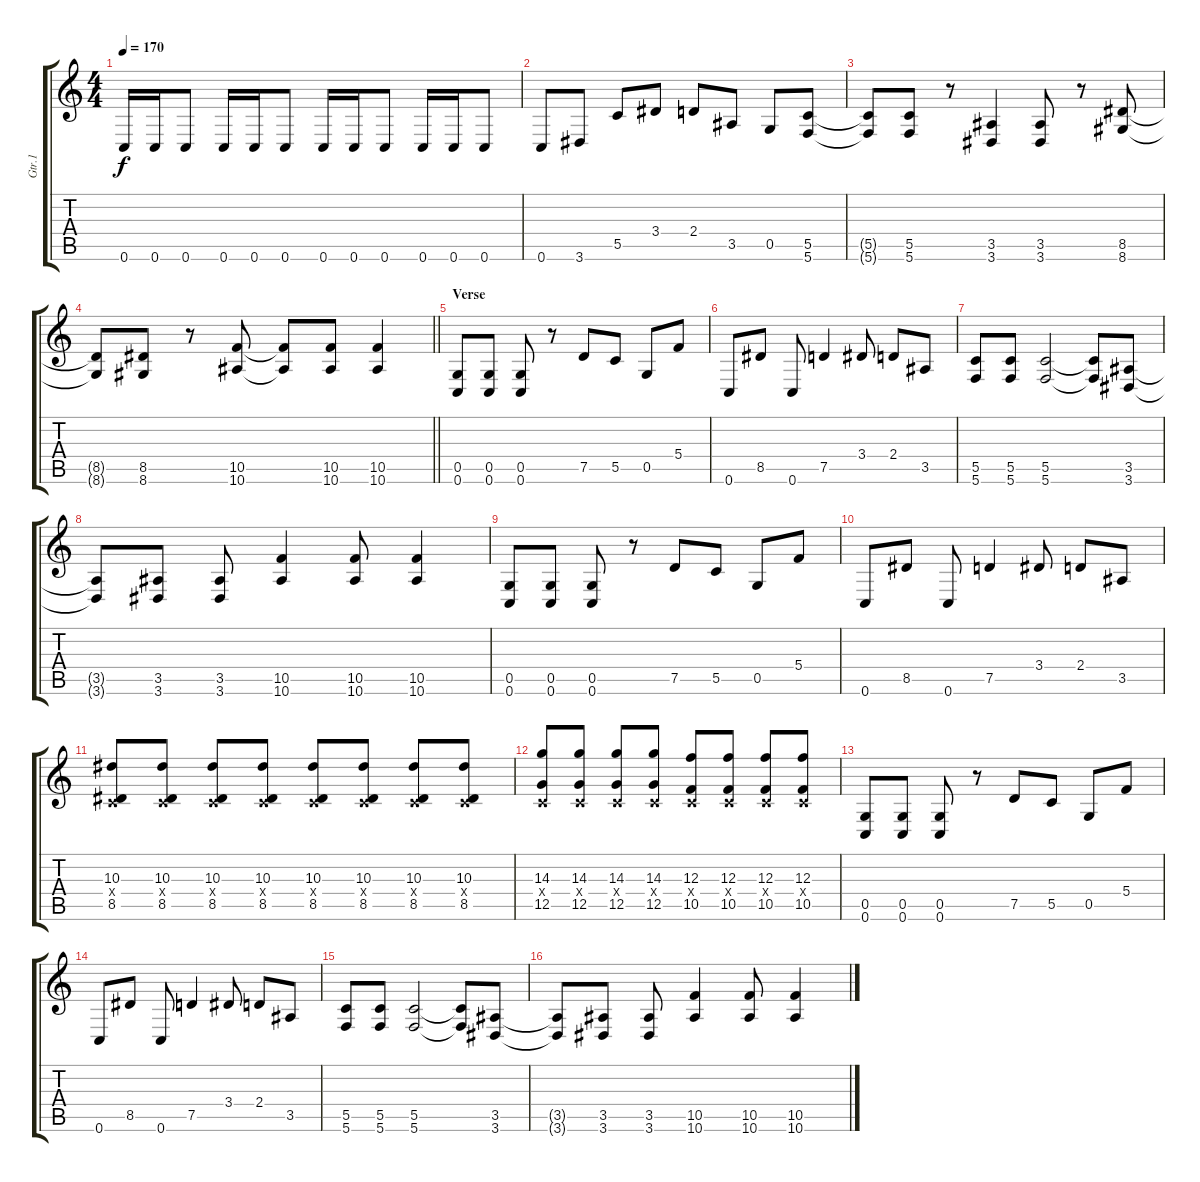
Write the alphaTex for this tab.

\track ("Gtr.1" "Gtr.1") {instrument distortionguitar}
\staff {score tabs}
\tuning (D4 A3 F3 C3 G2 C2) {hide}
\ts (4 4)
\tempo 170
\clef g2
\ks c
0.6.16{dy f} 0.6.16 0.6.8 0.6.16 0.6.16 0.6.8 0.6.16 0.6.16 0.6.8 0.6.16 0.6.16 0.6.8 |
0.6.8 3.6.8 5.5.8 3.4.8 2.4.8 3.5.8 0.5.8 (5.5 5.6).8 |
(5.5{t} 5.6{t}).8 (5.5 5.6).8 r.8 (3.5 3.6).4 (3.5 3.6).8 r.8 (8.5 8.6).8 |
\barLineRight lightlight
(8.5{t} 8.6{t}).8 (8.5 8.6).8 r.8 (10.5 10.6).8 (10.5{t} 10.6{t}).8 (10.5 10.6).8 (10.5 10.6).4 |
\section ("" "Verse")
(0.5 0.6).8 (0.5 0.6).8 (0.5 0.6).8 r.8 7.5.8 5.5.8 0.5.8 5.4.8 |
0.6.8 8.5.8 0.6.8 7.5.4 3.4.8 2.4.8 3.5.8 |
(5.5 5.6).8 (5.5 5.6).8 (5.5 5.6).2 (5.5{t} 5.6{t}).8 (3.5 3.6).8 |
(3.5{t} 3.6{t}).8 (3.5 3.6).8 (3.5 3.6).8 (10.5 10.6).4 (10.5 10.6).8 (10.5 10.6).4 |
(0.5 0.6).8 (0.5 0.6).8 (0.5 0.6).8 r.8 7.5.8 5.5.8 0.5.8 5.4.8 |
0.6.8 8.5.8 0.6.8 7.5.4 3.4.8 2.4.8 3.5.8 |
(10.3 0.4{x} 8.5).8 (10.3 0.4{x} 8.5).8 (10.3 0.4{x} 8.5).8 (10.3 0.4{x} 8.5).8 (10.3 0.4{x} 8.5).8 (10.3 0.4{x} 8.5).8 (10.3 0.4{x} 8.5).8 (10.3 0.4{x} 8.5).8 |
(14.3 0.4{x} 12.5).8 (14.3 0.4{x} 12.5).8 (14.3 0.4{x} 12.5).8 (14.3 0.4{x} 12.5).8 (12.3 0.4{x} 10.5).8 (12.3 0.4{x} 10.5).8 (12.3 0.4{x} 10.5).8 (12.3 0.4{x} 10.5).8 |
(0.5 0.6).8 (0.5 0.6).8 (0.5 0.6).8 r.8 7.5.8 5.5.8 0.5.8 5.4.8 |
0.6.8 8.5.8 0.6.8 7.5.4 3.4.8 2.4.8 3.5.8 |
(5.5 5.6).8 (5.5 5.6).8 (5.5 5.6).2 (5.5{t} 5.6{t}).8 (3.5 3.6).8 |
(3.5{t} 3.6{t}).8 (3.5 3.6).8 (3.5 3.6).8 (10.5 10.6).4 (10.5 10.6).8 (10.5 10.6).4
